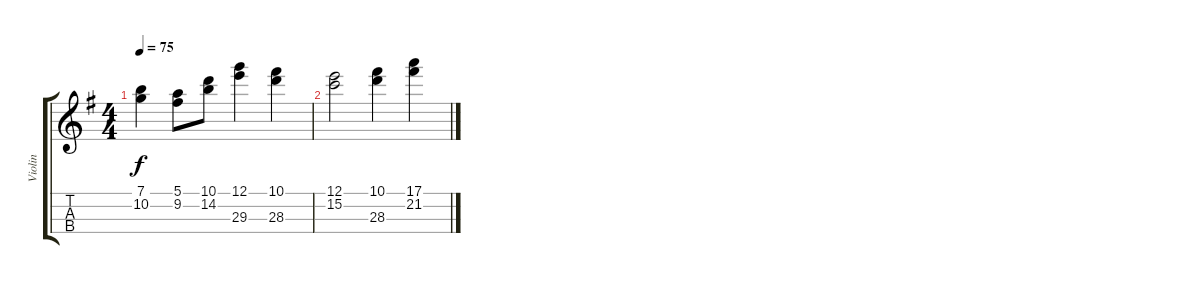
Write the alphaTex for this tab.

\track ("Violin" "Violin") {instrument stringensemble2}
\staff {score tabs}
\tuning (E5 A4 D4 G3) {hide}
\ts (4 4)
\tempo 75
\clef g2
\ks g
(7.1 10.2).4{dy f} (5.1 9.2).8 (10.1 14.2).8 (12.1 29.3).4 (10.1 28.3).4 |
(12.1 15.2).2 (10.1 28.3).4 (17.1 21.2).4
